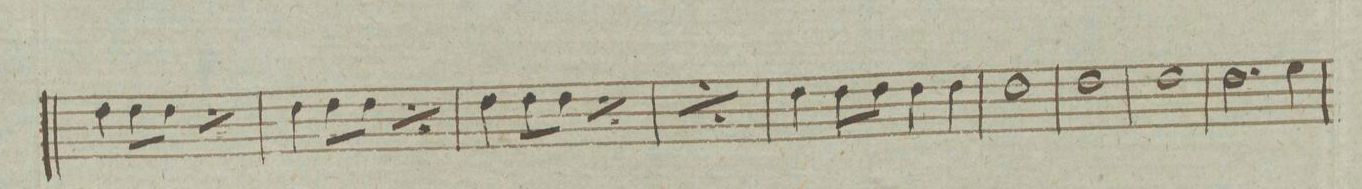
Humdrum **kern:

**kern	**dynam
*I"Cornu. Primo in F	*
*clefG2	*
*k[]	*
*met(c|)	*
*M2/2	*
4g\	.
8g\L	.
8g\J	.
*rep	*
4g\	.
8g\L	.
8g\J	.
*Xrep	*
=220	=220
4g\	.
8g\L	.
8g\J	.
*rep	*
4g\	.
8g\L	.
8g\J	.
*Xrep	*
=221	=221
4g\	.
8g\L	.
8g\J	.
*rep	*
4g\	.
8g\L	.
8g\J	.
*Xrep	*
=222	=222
*rep	*
4g\	.
8g\L	.
8g\J	.
4g\	.
8g\L	.
8g\J	.
*Xrep	*
=223	=223
4g\	.
8g\L	.
8g\J	.
4g\	.
4g\	.
=224	=224
1g	.
=225	=225
1g	.
=226	=226
1g	.
=227	=227
2.g\	.
4a\	.
=228	=228
*-	*-
